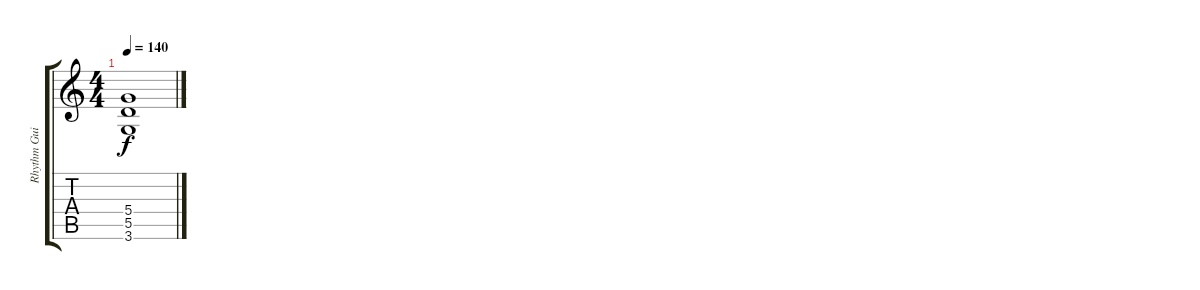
\track ("Rhythm Guitar" "Rhythm Gui") {instrument overdrivenguitar}
\staff {score tabs}
\tuning (E4 B3 G3 D3 A2 E2) {hide}
\ts (4 4)
\tempo 140
\clef g2
\ks c
(5.4{t} 5.5{t} 3.6{t}).1{dy f}
